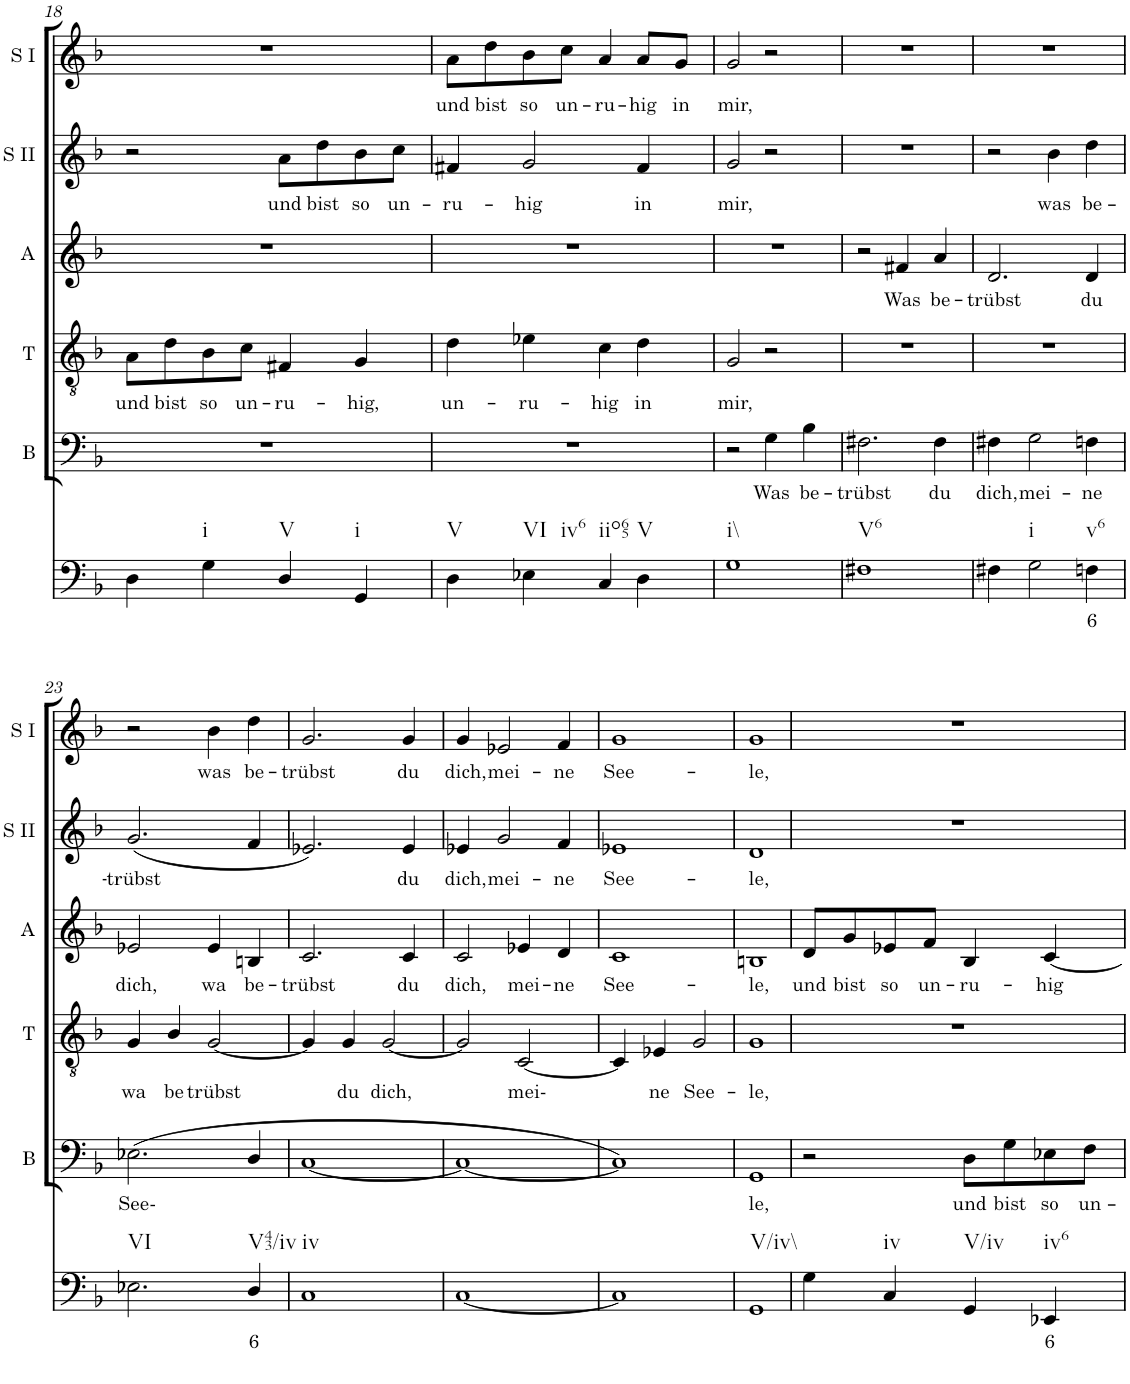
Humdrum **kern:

**kern	**text	**kern	**text	**kern	**text	**kern	**text	**kern	**text	**kern	**text
*part6	*part6	*part5	*part5	*part4	*part4	*part3	*part3	*part2	*part2	*part1	*part1
*staff6	*staff6	*staff5	*staff5	*staff4	*staff4	*staff3	*staff3	*staff2	*staff2	*staff1	*staff1
*I"Continuo	*	*I"Bass	*	*I"Tenor	*	*I"Alto	*	*I"Soprano II	*	*I"Soprano I	*
*	*	*I'B	*	*I'T	*	*I'A	*	*I'S II	*	*I'S I	*
!!LO:PB:g=z
*clefF4	*	*clefF4	*	*clefGv2	*	*clefG2	*	*clefG2	*	*clefG2	*
*k[b-]	*	*k[b-]	*	*k[b-]	*	*k[b-]	*	*k[b-]	*	*k[b-]	*
*M4/4	*	*M4/4	*	*M4/4	*	*M4/4	*	*M4/4	*	*M4/4	*
=18	=18	=18	=18	=18	=18	=18	=18	=18	=18	=18	=18
!	!	!	!	!	!LO:LY:b	!	!	!	!	!	!
4D\	.	1r	.	8A\L	und	1r	.	2r	.	1r	.
!	!	!	!	!	!LO:LY:b	!	!	!	!	!	!
.	.	.	.	8d\	bist	.	.	.	.	.	.
!LO:TX:b:t=i	!	!	!	!	!	!	!	!	!	!	!
!	!	!	!	!	!LO:LY:b	!	!	!	!	!	!
4G\	.	.	.	8B-\	so	.	.	.	.	.	.
!	!	!	!	!	!LO:LY:b	!	!	!	!	!	!
.	.	.	.	8c\J	un-	.	.	.	.	.	.
!LO:TX:b:t=V	!	!	!	!	!	!	!	!	!	!	!
!	!	!	!	!	!LO:LY:b	!	!	!	!LO:LY:b	!	!
4D/	.	.	.	4F#X/	ru-	.	.	8a\L	und	.	.
!	!	!	!	!	!	!	!	!	!LO:LY:b	!	!
.	.	.	.	.	.	.	.	8dd\	bist	.	.
!LO:TX:b:t=i	!	!	!	!	!	!	!	!	!	!	!
!	!	!	!	!	!LO:LY:b	!	!	!	!LO:LY:b	!	!
4GG/	.	.	.	4G/	hig,	.	.	8b-\	so	.	.
!	!	!	!	!	!	!	!	!	!LO:LY:b	!	!
.	.	.	.	.	.	.	.	8cc\J	un-	.	.
=19	=19	=19	=19	=19	=19	=19	=19	=19	=19	=19	=19
!LO:TX:b:t=V	!	!	!	!	!	!	!	!	!	!	!
!	!	!	!	!	!LO:LY:b	!	!	!	!LO:LY:b	!	!LO:LY:b
4D\	.	1r	.	4d\	un-	1r	.	4f#X/	ru-	8a\L	und
!	!	!	!	!	!	!	!	!	!	!	!LO:LY:b
.	.	.	.	.	.	.	.	.	.	8dd\	bist
!LO:TX:b:t=VI	!	!	!	!	!	!	!	!	!	!	!
!LO:TX:b:t=iv6	!	!	!	!	!	!	!	!	!	!	!
!	!	!	!	!	!LO:LY:b	!	!	!	!LO:LY:b	!	!LO:LY:b
4E-X\	.	.	.	4e-X\	ru-	.	.	2g/	hig	8b-\	so
!	!	!	!	!	!	!	!	!	!	!	!LO:LY:b
.	.	.	.	.	.	.	.	.	.	8cc\J	un-
!LO:TX:b:t=iio65	!	!	!	!	!	!	!	!	!	!	!
!	!	!	!	!	!LO:LY:b	!	!	!	!	!	!LO:LY:b
4C/	.	.	.	4c\	hig	.	.	.	.	4a/	ru-
!LO:TX:b:t=V	!	!	!	!	!	!	!	!	!	!	!
!	!	!	!	!	!LO:LY:b	!	!	!	!LO:LY:b	!	!LO:LY:b
4D\	.	.	.	4d\	in	.	.	4f#/	in	8a/L	hig
!	!	!	!	!	!	!	!	!	!	!	!LO:LY:b
.	.	.	.	.	.	.	.	.	.	8g/J	in
=20	=20	=20	=20	=20	=20	=20	=20	=20	=20	=20	=20
!LO:TX:b:t=i\\	!	!	!	!	!	!	!	!	!	!	!
!	!	!	!	!	!LO:LY:b	!	!	!	!LO:LY:b	!	!LO:LY:b
1G	.	2r	.	2G/	mir,	1r	.	2g/	mir,	2g/	mir,
!	!	!	!LO:LY:b	!	!	!	!	!	!	!	!
.	.	4G\	Was	2r	.	.	.	2r	.	2r	.
!	!	!	!LO:LY:b	!	!	!	!	!	!	!	!
.	.	4B-\	be-	.	.	.	.	.	.	.	.
=21	=21	=21	=21	=21	=21	=21	=21	=21	=21	=21	=21
!LO:TX:b:t=V6	!	!	!	!	!	!	!	!	!	!	!
!	!	!	!LO:LY:b	!	!	!	!	!	!	!	!
1F#X	.	2.F#X\	trübst	1r	.	2r	.	1r	.	1r	.
!	!	!	!	!	!	!	!LO:LY:b	!	!	!	!
.	.	.	.	.	.	4f#X/	Was	.	.	.	.
!	!	!	!LO:LY:b	!	!	!	!LO:LY:b	!	!	!	!
.	.	4F#\	du	.	.	4a/	be-	.	.	.	.
=22	=22	=22	=22	=22	=22	=22	=22	=22	=22	=22	=22
!	!	!	!LO:LY:b	!	!	!	!LO:LY:b	!	!	!	!
4F#X\	.	4F#X\	dich,	1r	.	2.d/	trübst	2r	.	1r	.
!LO:TX:b:t=i	!	!	!	!	!	!	!	!	!	!	!
!	!	!	!LO:LY:b	!	!	!	!	!	!	!	!
2G\	.	2G\	mei-	.	.	.	.	.	.	.	.
!	!	!	!	!	!	!	!	!	!LO:LY:b	!	!
.	.	.	.	.	.	.	.	4b-\	was	.	.
!LO:TX:b:t=v6	!	!	!	!	!	!	!	!	!	!	!
!	!LO:LY:b	!	!LO:LY:b	!	!	!	!LO:LY:b	!	!LO:LY:b	!	!
4Fn\	6	4Fn\	ne	.	.	4d/	du	4dd\	be-	.	.
!!LO:LB:g=z
=23	=23	=23	=23	=23	=23	=23	=23	=23	=23	=23	=23
!LO:TX:b:t=VI	!	!	!	!	!	!	!	!	!	!	!
!	!	!	!LO:LY:b	!	!LO:LY:b	!	!LO:LY:b	!	!LO:LY:b	!	!
2.E-X\	.	(2.E-X\	See-	4G/	wa	2e-X/	dich,	(2.g/	trübst	2r	.
!	!	!	!	!	!LO:LY:b	!	!	!	!	!	!
.	.	.	.	4B-/	be-	.	.	.	.	.	.
!	!	!	!	!	!LO:LY:b	!	!LO:LY:b	!	!	!	!LO:LY:b
.	.	.	.	[2G/	trübst	4e-/	wa	.	.	4b-\	was
!LO:TX:b:t=V43/iv	!	!	!	!	!	!	!	!	!	!	!
!	!LO:LY:b	!	!	!	!	!	!LO:LY:b	!	!	!	!LO:LY:b
4D/	6	4D/	.	.	.	4Bn/	be-	4f/	.	4dd\	be-
=24	=24	=24	=24	=24	=24	=24	=24	=24	=24	=24	=24
!LO:TX:b:t=iv	!	!	!	!	!	!	!	!	!	!	!
!	!	!	!	!	!	!	!LO:LY:b	!	!	!	!LO:LY:b
1C	.	[1C	.	4G/]	.	2.c/	trübst	2.e-X/)	.	2.g/	trübst
!	!	!	!	!	!LO:LY:b	!	!	!	!	!	!
.	.	.	.	4G/	du	.	.	.	.	.	.
!	!	!	!	!	!LO:LY:b	!	!	!	!	!	!
.	.	.	.	[2G/	dich,	.	.	.	.	.	.
!	!	!	!	!	!	!	!LO:LY:b	!	!LO:LY:b	!	!LO:LY:b
.	.	.	.	.	.	4c/	du	4e-/	du	4g/	du
=25	=25	=25	=25	=25	=25	=25	=25	=25	=25	=25	=25
!	!	!	!	!	!	!	!LO:LY:b	!	!LO:LY:b	!	!LO:LY:b
[1C	.	1C_	.	2G/]	.	2c/	dich,	4e-X/	dich,	4g/	dich,
!	!	!	!	!	!	!	!	!	!LO:LY:b	!	!LO:LY:b
.	.	.	.	.	.	.	.	2g/	mei-	2e-X/	mei-
!	!	!	!	!	!LO:LY:b	!	!LO:LY:b	!	!	!	!
.	.	.	.	[2C/	mei-	4e-X/	mei-	.	.	.	.
!	!	!	!	!	!	!	!LO:LY:b	!	!LO:LY:b	!	!LO:LY:b
.	.	.	.	.	.	4d/	ne	4f/	ne	4f/	ne
=26	=26	=26	=26	=26	=26	=26	=26	=26	=26	=26	=26
!	!	!	!	!	!	!	!LO:LY:b	!	!LO:LY:b	!	!LO:LY:b
1C]	.	1C])	.	4C/]	.	1c	See-	1e-X	See-	1g	See-
!	!	!	!	!	!LO:LY:b	!	!	!	!	!	!
.	.	.	.	4E-X/	ne	.	.	.	.	.	.
!	!	!	!	!	!LO:LY:b	!	!	!	!	!	!
.	.	.	.	2G/	See-	.	.	.	.	.	.
=27	=27	=27	=27	=27	=27	=27	=27	=27	=27	=27	=27
!LO:TX:b:t=V/iv\\	!	!	!	!	!	!	!	!	!	!	!
!	!	!	!LO:LY:b	!	!LO:LY:b	!	!LO:LY:b	!	!LO:LY:b	!	!LO:LY:b
1GG	.	1GG	le,	1G	le,	1Bn	le,	1d	le,	1g	le,
=28	=28	=28	=28	=28	=28	=28	=28	=28	=28	=28	=28
!	!	!	!	!	!	!	!LO:LY:b	!	!	!	!
4G\	.	2r	.	1r	.	8d/L	und	1r	.	1r	.
!	!	!	!	!	!	!	!LO:LY:b	!	!	!	!
.	.	.	.	.	.	8g/	bist	.	.	.	.
!LO:TX:b:t=iv	!	!	!	!	!	!	!	!	!	!	!
!	!	!	!	!	!	!	!LO:LY:b	!	!	!	!
4C/	.	.	.	.	.	8e-X/	so	.	.	.	.
!	!	!	!	!	!	!	!LO:LY:b	!	!	!	!
.	.	.	.	.	.	8f/J	un-	.	.	.	.
!LO:TX:b:t=V/iv	!	!	!	!	!	!	!	!	!	!	!
!	!	!	!LO:LY:b	!	!	!	!LO:LY:b	!	!	!	!
4GG/	.	8D\L	und	.	.	4B-/	ru-	.	.	.	.
!	!	!	!LO:LY:b	!	!	!	!	!	!	!	!
.	.	8G\	bist	.	.	.	.	.	.	.	.
!LO:TX:b:t=iv6	!	!	!	!	!	!	!	!	!	!	!
!	!LO:LY:b	!	!LO:LY:b	!	!	!	!LO:LY:b	!	!	!	!
4EE-X/	6	8E-X\	so	.	.	[4c/	hig	.	.	.	.
!	!	!	!LO:LY:b	!	!	!	!	!	!	!	!
.	.	8F\J	un-	.	.	.	.	.	.	.	.
=	=	=	=	=	=	=	=	=	=	=	=
*-	*-	*-	*-	*-	*-	*-	*-	*-	*-	*-	*-
